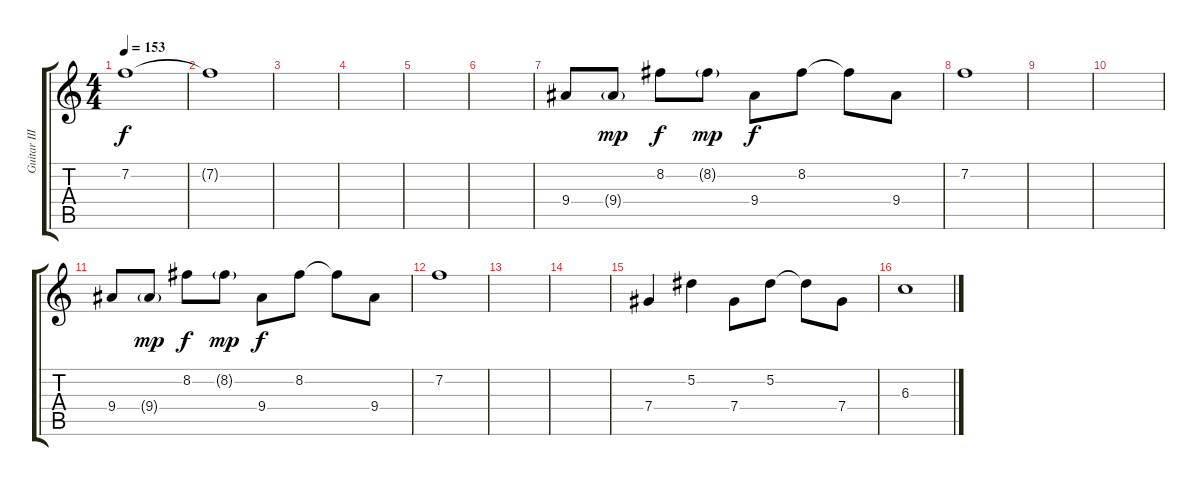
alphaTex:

\track ("Guitar III - (High Clean) Jade" "Guitar III") {instrument electricguitarclean}
\staff {score tabs}
\tuning (Eb4 Bb3 Gb3 Db3 Ab2 Eb2) {hide}
\ts (4 4)
\tempo 153
\clef g2
\ks c
7.2.1{dy f} |
7.2{t}.1 |
|
|
|
|
9.4.8 9.4{g}.8{dy mp} 8.2.8{dy f} 8.2{g}.8{dy mp} 9.4.8{dy f} 8.2.8 8.2{t}.8 9.4.8 |
7.2.1 |
|
|
9.4.8 9.4{g}.8{dy mp} 8.2.8{dy f} 8.2{g}.8{dy mp} 9.4.8{dy f} 8.2.8 8.2{t}.8 9.4.8 |
7.2.1 |
|
|
7.4.4 5.2.4 7.4.8 5.2.8 5.2{t}.8 7.4.8 |
6.3.1
